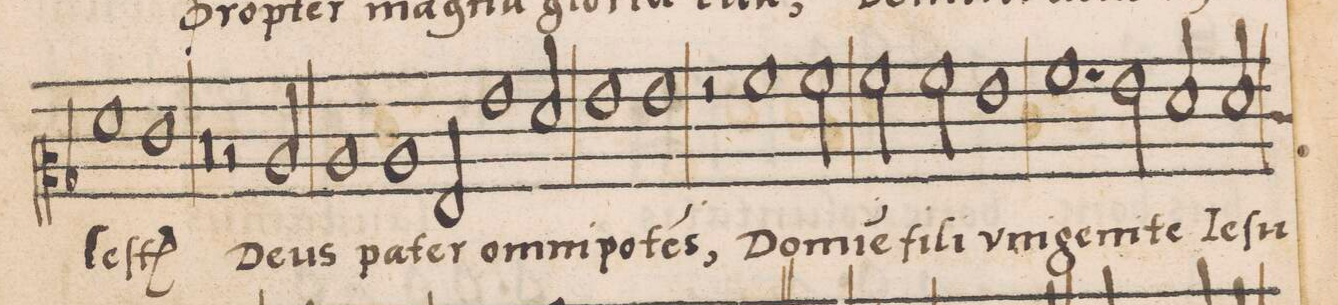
**kern	**text
*I"CANTVS	*
*clefC2	*
*k[b-]	*
*met(C|)	*
*M2/1	*
1f\	-leſ-
=47-	=47-
1e\	-t(is)
0r	.
=48-	=48-
2r	.
2c/	De-
=49-	=49-
1c/	-us
1c/	pa-
=50-	=50-
2G/	-ter
1g\	om-
2f/	-ni-
=51-	=51-
1g\	-po-
1g\	-te(n)s,
=52-	=52-
2r	.
1a\	Do-
2a\	-mi-
=53-	=53-
2a\	-(n)e
2a\	fi-
1g\	-li
=54-	=54-
1.a\	v-
2g\	-ni-
=55-	=55-
2f/	-ge-
*custos:e	*
2f/	-ni-
*-	*-
